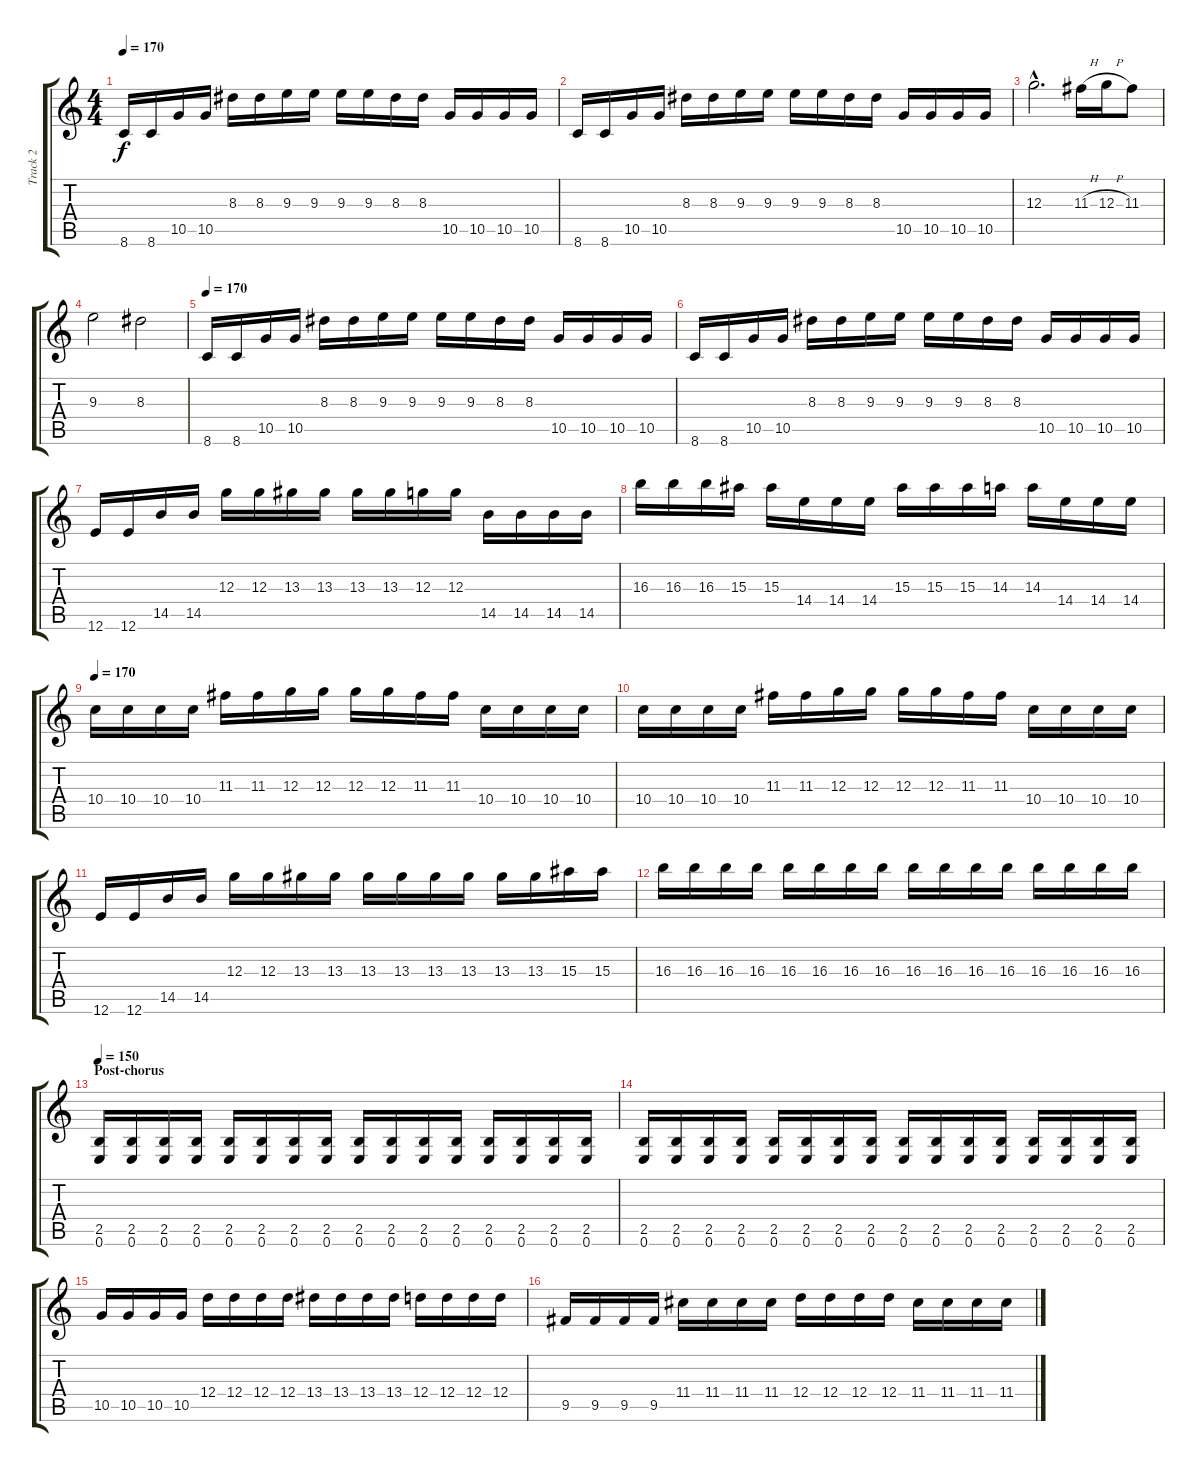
\track ("Track 2" "Track 2") {instrument distortionguitar}
\staff {score tabs}
\tuning (E4 B3 G3 D3 A2 E2) {hide}
\ts (4 4)
\tempo 170
\clef g2
\ks c
8.6.16{dy f} 8.6.16 10.5.16 10.5.16 8.3.16 8.3.16 9.3.16 9.3.16 9.3.16 9.3.16 8.3.16 8.3.16 10.5.16 10.5.16 10.5.16 10.5.16 |
8.6.16 8.6.16 10.5.16 10.5.16 8.3.16 8.3.16 9.3.16 9.3.16 9.3.16 9.3.16 8.3.16 8.3.16 10.5.16 10.5.16 10.5.16 10.5.16 |
12.3{hac}.2{d} 11.3{h}.16 12.3{h}.16 11.3.8 |
9.3.2 8.3.2 |
\tempo 170
8.6.16 8.6.16 10.5.16 10.5.16 8.3.16 8.3.16 9.3.16 9.3.16 9.3.16 9.3.16 8.3.16 8.3.16 10.5.16 10.5.16 10.5.16 10.5.16 |
8.6.16 8.6.16 10.5.16 10.5.16 8.3.16 8.3.16 9.3.16 9.3.16 9.3.16 9.3.16 8.3.16 8.3.16 10.5.16 10.5.16 10.5.16 10.5.16 |
12.6.16 12.6.16 14.5.16 14.5.16 12.3.16 12.3.16 13.3.16 13.3.16 13.3.16 13.3.16 12.3.16 12.3.16 14.5.16 14.5.16 14.5.16 14.5.16 |
16.3.16 16.3.16 16.3.16 15.3.16 15.3.16 14.4.16 14.4.16 14.4.16 15.3.16 15.3.16 15.3.16 14.3.16 14.3.16 14.4.16 14.4.16 14.4.16 |
\tempo 170
10.4.16 10.4.16 10.4.16 10.4.16 11.3.16 11.3.16 12.3.16 12.3.16 12.3.16 12.3.16 11.3.16 11.3.16 10.4.16 10.4.16 10.4.16 10.4.16 |
10.4.16 10.4.16 10.4.16 10.4.16 11.3.16 11.3.16 12.3.16 12.3.16 12.3.16 12.3.16 11.3.16 11.3.16 10.4.16 10.4.16 10.4.16 10.4.16 |
12.6.16 12.6.16 14.5.16 14.5.16 12.3.16 12.3.16 13.3.16 13.3.16 13.3.16 13.3.16 13.3.16 13.3.16 13.3.16 13.3.16 15.3.16 15.3.16 |
16.3.16 16.3.16 16.3.16 16.3.16 16.3.16 16.3.16 16.3.16 16.3.16 16.3.16 16.3.16 16.3.16 16.3.16 16.3.16 16.3.16 16.3.16 16.3.16 |
\section ("" "Post-chorus")
\tempo 150
(2.5 0.6).16 (2.5 0.6).16 (2.5 0.6).16 (2.5 0.6).16 (2.5 0.6).16 (2.5 0.6).16 (2.5 0.6).16 (2.5 0.6).16 (2.5 0.6).16 (2.5 0.6).16 (2.5 0.6).16 (2.5 0.6).16 (2.5 0.6).16 (2.5 0.6).16 (2.5 0.6).16 (2.5 0.6).16 |
(2.5 0.6).16 (2.5 0.6).16 (2.5 0.6).16 (2.5 0.6).16 (2.5 0.6).16 (2.5 0.6).16 (2.5 0.6).16 (2.5 0.6).16 (2.5 0.6).16 (2.5 0.6).16 (2.5 0.6).16 (2.5 0.6).16 (2.5 0.6).16 (2.5 0.6).16 (2.5 0.6).16 (2.5 0.6).16 |
10.5.16 10.5.16 10.5.16 10.5.16 12.4.16 12.4.16 12.4.16 12.4.16 13.4.16 13.4.16 13.4.16 13.4.16 12.4.16 12.4.16 12.4.16 12.4.16 |
9.5.16 9.5.16 9.5.16 9.5.16 11.4.16 11.4.16 11.4.16 11.4.16 12.4.16 12.4.16 12.4.16 12.4.16 11.4.16 11.4.16 11.4.16 11.4.16
